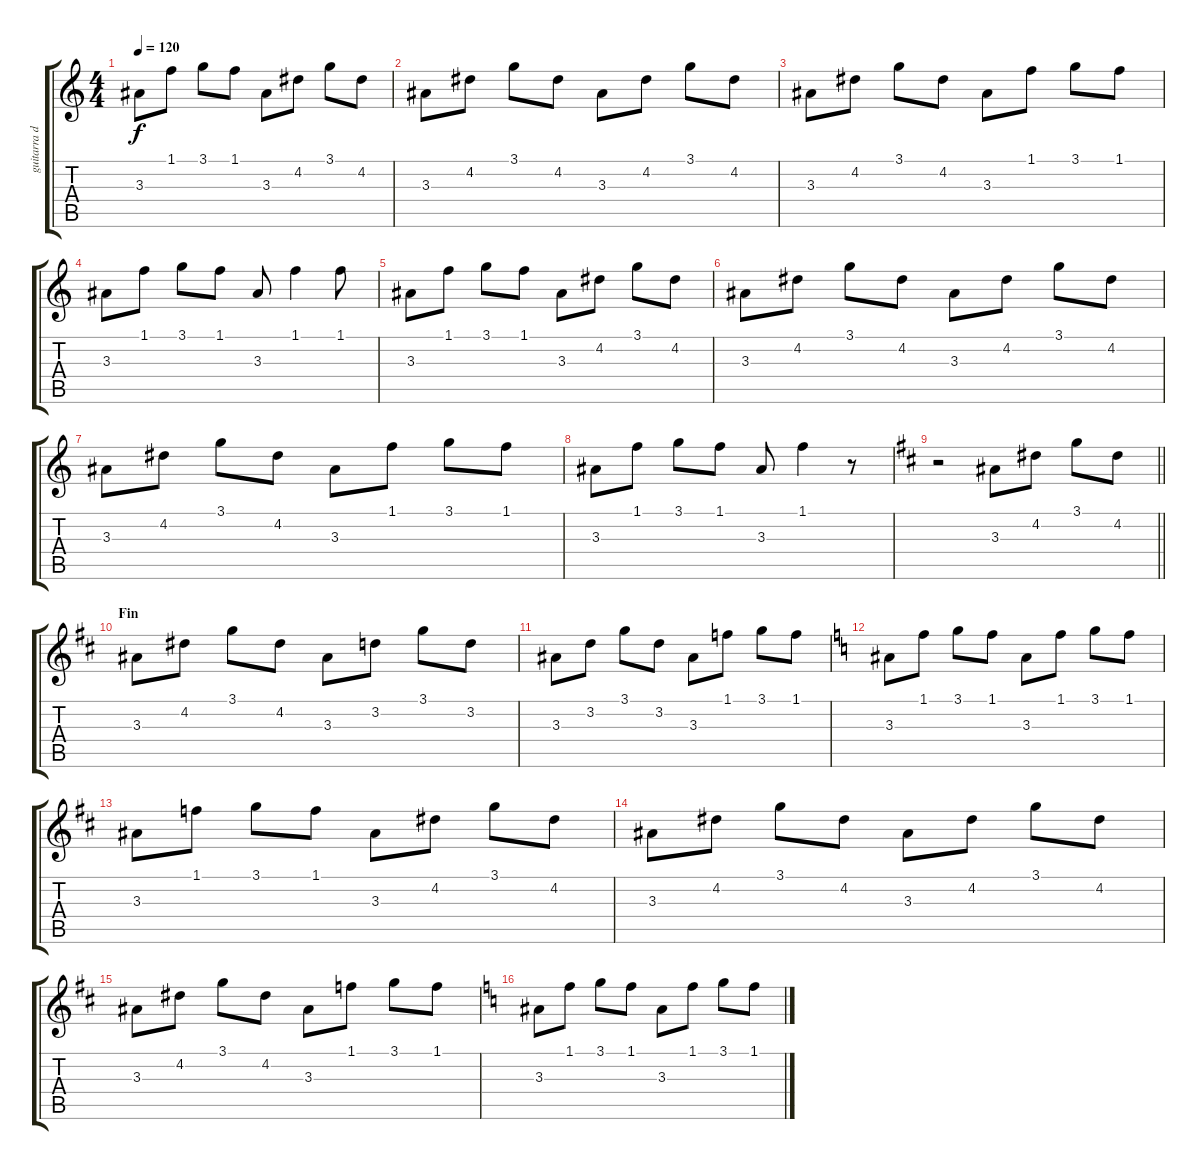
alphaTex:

\track ("guitarra distorcionada" "guitarra d") {instrument distortionguitar}
\staff {score tabs}
\tuning (E4 B3 G3 D3 A2 E2) {hide}
\ts (4 4)
\tempo 120
\clef g2
\ks c
3.3.8{dy f} 1.1.8 3.1.8 1.1.8 3.3.8 4.2.8 3.1.8 4.2.8 |
3.3.8 4.2.8 3.1.8 4.2.8 3.3.8 4.2.8 3.1.8 4.2.8 |
3.3.8 4.2.8 3.1.8 4.2.8 3.3.8 1.1.8 3.1.8 1.1.8 |
3.3.8 1.1.8 3.1.8 1.1.8 3.3.8 1.1.4 1.1.8 |
3.3.8 1.1.8 3.1.8 1.1.8 3.3.8 4.2.8 3.1.8 4.2.8 |
3.3.8 4.2.8 3.1.8 4.2.8 3.3.8 4.2.8 3.1.8 4.2.8 |
3.3.8 4.2.8 3.1.8 4.2.8 3.3.8 1.1.8 3.1.8 1.1.8 |
3.3.8 1.1.8 3.1.8 1.1.8 3.3.8 1.1.4 r.8 |
\barLineRight lightlight
\ks d
r.2 3.3.8 4.2.8 3.1.8 4.2.8 |
\section ("" "Fin")
3.3.8 4.2.8 3.1.8 4.2.8 3.3.8 3.2.8 3.1.8 3.2.8 |
3.3.8 3.2.8 3.1.8 3.2.8 3.3.8 1.1.8 3.1.8 1.1.8 |
\ks c
3.3.8 1.1.8 3.1.8 1.1.8 3.3.8 1.1.8 3.1.8 1.1.8 |
\ks d
3.3.8 1.1.8 3.1.8 1.1.8 3.3.8{volume 10} 4.2.8{volume 10} 3.1.8 4.2.8{volume 10} |
3.3.8{volume 10} 4.2.8{volume 10} 3.1.8{volume 9} 4.2.8{volume 9} 3.3.8{volume 9} 4.2.8{volume 9} 3.1.8{volume 9} 4.2.8{volume 9} |
3.3.8{volume 8} 4.2.8{volume 8} 3.1.8{volume 8} 4.2.8{volume 8} 3.3.8{volume 8} 1.1.8{volume 7} 3.1.8{volume 7} 1.1.8{volume 7} |
\ks c
3.3.8{volume 7} 1.1.8{volume 6} 3.1.8{volume 6} 1.1.8{volume 6} 3.3.8{volume 6} 1.1.8{volume 6} 3.1.8{volume 6} 1.1.8{volume 5}
